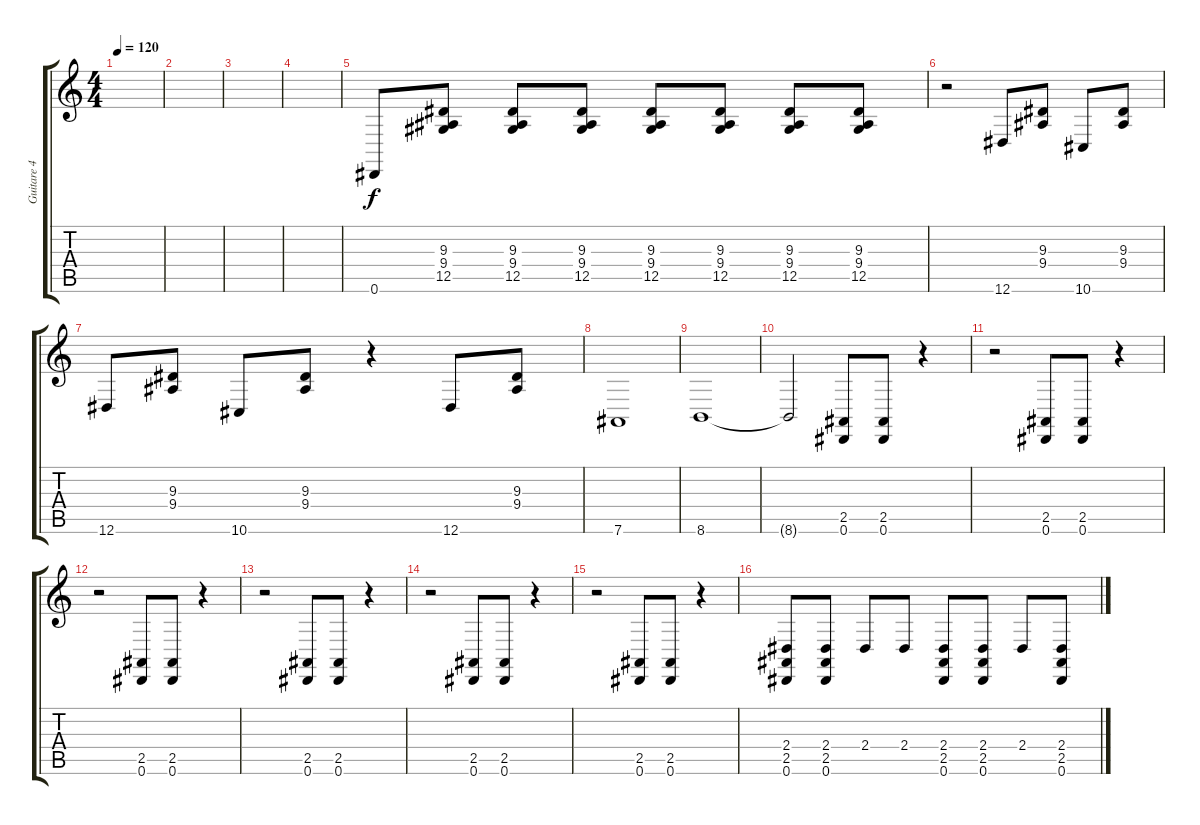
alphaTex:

\track ("Guitare 4 (Orchestre 2)" "Guitare 4 ") {instrument stringensemble2}
\staff {score tabs}
\tuning (Eb4 Bb3 Gb3 Db3 Ab2 Eb2) {hide}
\ts (4 4)
\tempo 120
\clef g2
\ks c
|
|
|
|
0.6.8 (9.3 9.4 12.5).8 (9.3 9.4 12.5).8 (9.3 9.4 12.5).8 (9.3 9.4 12.5).8 (9.3 9.4 12.5).8 (9.3 9.4 12.5).8 (9.3 9.4 12.5).8 |
r.2 12.6.8 (9.3 9.4).8 10.6.8 (9.3 9.4).8 |
12.6.8 (9.3 9.4).8 10.6.8 (9.3 9.4).8 r.4 12.6.8 (9.3 9.4).8 |
7.6.1 |
8.6.1 |
8.6{t}.2 (2.5 0.6).8 (2.5 0.6).8 r.4 |
r.2 (2.5 0.6).8 (2.5 0.6).8 r.4 |
r.2 (2.5 0.6).8 (2.5 0.6).8 r.4 |
r.2 (2.5 0.6).8 (2.5 0.6).8 r.4 |
r.2 (2.5 0.6).8 (2.5 0.6).8 r.4 |
r.2 (2.5 0.6).8 (2.5 0.6).8 r.4 |
(2.4 2.5 0.6).8 (2.4 2.5 0.6).8 2.4.8 2.4.8 (2.4 2.5 0.6).8 (2.4 2.5 0.6).8 2.4.8 (2.4 2.5 0.6).8
